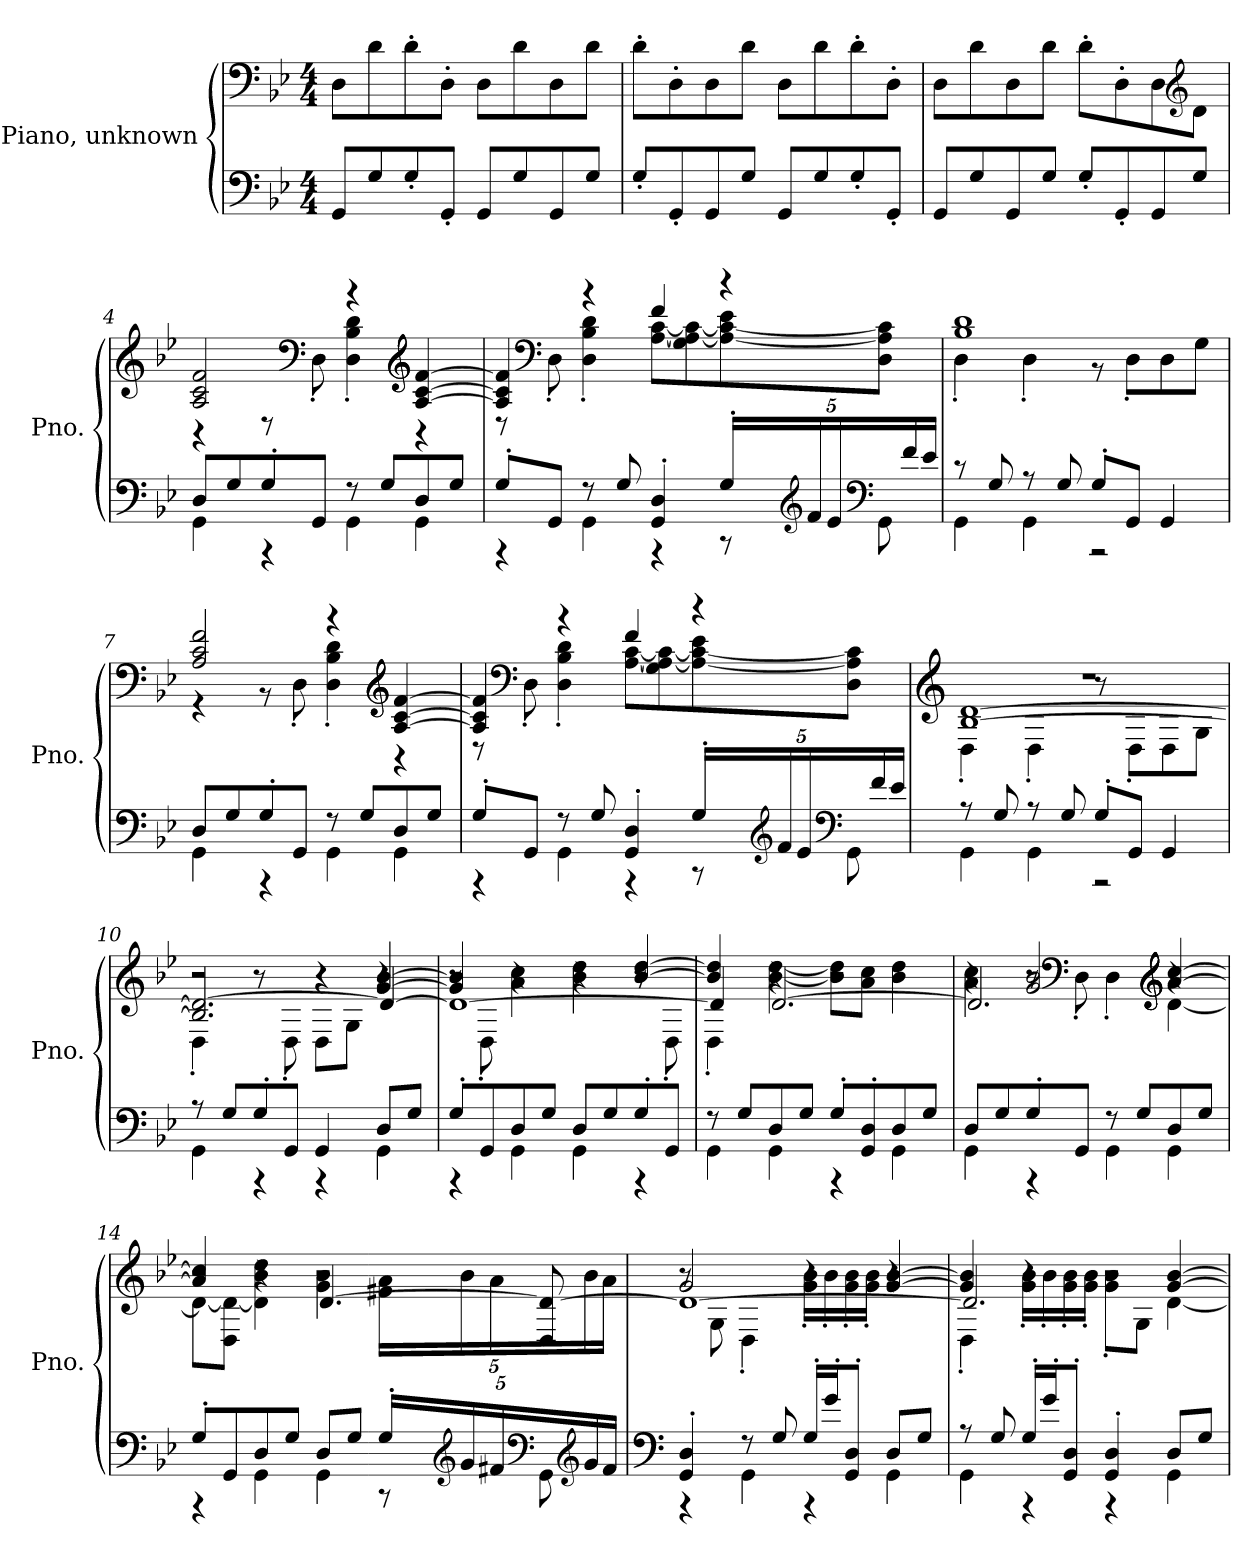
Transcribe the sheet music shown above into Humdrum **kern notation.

**kern	**kern
*part1	*part1
*staff2	*staff1
*I"Piano, unknown	*
*I'Pno.	*
*clefF4	*clefF4
*k[b-e-]	*k[b-e-]
*M4/4	*M4/4
*MM120	*MM120
=1	=1
8GG/L	8D\L
8G/	8d\
8G'/	8d'\
8GG'/J	8D'\J
8GG/L	8D\L
8G/	8d\
8GG/	8D\
8G/J	8d\J
=2	=2
8G'/L	8d'\L
8GG'/	8D'\
8GG/	8D\
8G/J	8d\J
8GG/L	8D\L
8G/	8d\
8G'/	8d'\
8GG'/J	8D'\J
=3	=3
8GG/L	8D\L
8G/	8d\
8GG/	8D\
8G/J	8d\J
8G'/L	8d'\L
8GG'/	8D'\
8GG/	8D\
*	*clefG2
8G/J	8d\J
=4	=4
*^	*^
8D/L	4GG\	2A/ 2c/ 2f/	4r
8G/	.	.	.
8G'/	4r	.	8r
*	*	*clefF4	*
8GG/J	.	.	8D'\
8r	4GG\	4r	4D\' 4B-\' 4d\'
8G/L	.	.	.
*	*	*clefG2	*
8D/	4GG\	[4A/ [4c/ [4f/	4r
8G/J	.	.	.
!!LO:LB:g=z	!!
=5	=5	=5	=5
8G'/L	4r	4A/] 4c/] 4f/]	8r
*	*	*clefF4	*
8GG/J	.	.	8D'\
8r	4GG\	4r	4D\' 4B-\' 4d\'
8G/	.	.	.
4GG/' 4D/'	4r	4f/	[8A\ [8c\L
.	.	.	8G\ 8A\_ 8c\_
*Xbrackettup	*	*	*
20G'/LL	8r	4r	8A\_ 8c\_ 8e-\
*clefG2	*	*	*
20f/	.	.	.
20e-/	.	.	.
*clefF4	*	*	*
.	8GG\	.	8D\ 8A\] 8c\]J
20f/	.	.	.
20e-/JJ	.	.	.
=6	=6	=6	=6
8r	4GG\	1B- 1d	4D'\
8G/	.	.	.
8r	4GG\	.	4D'\
8G/	.	.	.
8G'/L	2r	.	8r
8GG/J	.	.	8D'\L
4GG/	.	.	8D\
.	.	.	8G\J
=7	=7	=7	=7
8D/L	4GG\	2A/ 2c/ 2f/	4r
8G/	.	.	.
8G'/	4r	.	8r
8GG/J	.	.	8D'\
8r	4GG\	4r	4D\' 4B-\' 4d\'
8G/L	.	.	.
*	*	*clefG2	*
8D/	4GG\	[4A/ [4c/ [4f/	4r
8G/J	.	.	.
!!LO:LB:g=z	!!
=8	=8	=8	=8
8G'/L	4r	4A/] 4c/] 4f/]	8r
*	*	*clefF4	*
8GG/J	.	.	8D'\
8r	4GG\	4r	4D\' 4B-\' 4d\'
8G/	.	.	.
4GG/' 4D/'	4r	4f/	[8A\ [8c\L
.	.	.	8G\ 8A\_ 8c\_
20G'/LL	8r	4r	8A\_ 8c\_ 8e-\
*clefG2	*	*	*
20f/	.	.	.
20e-/	.	.	.
*clefF4	*	*	*
.	8GG\	.	8D\ 8A\] 8c\]J
20f/	.	.	.
20e-/JJ	.	.	.
*	*	*v	*v
=9	=9	=9
*	*	*clefG2
*	*	*^
*	*	*	*^
8r	4GG\	1r	4D'\	[1B- [1d
8G/	.	.	.	.
8r	4GG\	.	4D'\	.
8G/	.	.	.	.
8G'/L	2r	.	8r	.
8GG/J	.	.	8D'\L	.
4GG/	.	.	8D\	.
.	.	.	8G\J	.
=10	=10	=10	=10	=10
8r	4GG\	2r	4D'\	2.B-/] 2.d/_
8G/L	.	.	.	.
8G'/	4r	.	8r	.
8GG/J	.	.	8D'\	.
4GG/	4r	4r	8D\L	.
.	.	.	8G\J	.
8D/L	4GG\	[4g/ [4b-/	4r	4d/_
8G/J	.	.	.	.
!!LO:LB:g=z	!!	!!
=11	=11	=11	=11	=11
8G'/L	4r	4g/] 4b-/]	8r	1d_
8GG/	.	.	8D'\	.
8D/	4GG\	4r	4a\ 4cc\	.
8G/J	.	.	.	.
8D/L	4GG\	4r	4b-\ 4dd\	.
8G/	.	.	.	.
8G'/	4r	[4b-/ [4dd/	8r	.
8GG/J	.	.	8D'\	.
=12	=12	=12	=12	=12
8r	4GG\	4b-/] 4dd/]	4D'\	4d/]
8G/L	.	.	.	.
8D/	4GG\	4r	[4b-\ [4dd\	[2.d/
8G/J	.	.	.	.
8G'/L	4r	2r	8b-\] 8dd\]L	.
8GG/' 8D/'	.	.	8a\ 8cc\J	.
8D/	4GG\	.	4b-\ 4dd\	.
8G/J	.	.	.	.
=13	=13	=13	=13	=13
8D/L	4GG\	4r	4a\ 4cc\	2.d/]
8G/	.	.	.	.
8G'/	4r	2g/ 2b-/	8r	.
*	*	*clefF4	*	*
8GG/J	.	.	8D'\	.
8r	4GG\	.	4D'\	.
8G/L	.	.	.	.
*	*	*clefG2	*	*
8D/	4GG\	[4a/ [4cc/	[4d\	4r
8G/J	.	.	.	.
!!LO:LB:g=z	!!	!!
=14	=14	=14	=14	=14
8G'/L	4r	4a/] 4cc/]	8d\L_	2r
8GG/	.	.	8D\ 8d\_J	.
8D/	4GG\	4r	4d\] 4b-\ 4dd\	.
8G/J	.	.	.	.
8D/L	4GG\	2r	4g\ 4b-\	[4.d/
8G/J	.	.	.	.
*	*	*	*Xbrackettup	*
20G'/LL	8r	.	20f#X\ 20a\LL	.
*clefG2	*	*	*	*
20g/	.	.	20b-\	.
20f#X/	.	.	20a\	.
*clefF4	*	*	*	*
.	8GG\	.	.	8D/ 8d/_
*clefG2	*	*	*	*
20g/	.	.	20b-\	.
20f#/JJ	.	.	20a\JJ	.
=15	=15	=15	=15	=15
*clefF4	*	*	*	*
4GG/' 4D/'	4r	2g/	8r	1d_
.	.	.	8G\	.
8r	4GG\	.	4D'\	.
8G/	.	.	.	.
16G'/LL	4r	4r	16g\' 16b-\'LL	.
16g'/J	.	.	16b-'\	.
8GG/' 8D/'J	.	.	16g\' 16b-\'	.
.	.	.	16g\' 16b-\'JJ	.
8D/L	4GG\	[4g/ [4b-/	4r	.
8G/J	.	.	.	.
=16	=16	=16	=16	=16
8r	4GG\	4g/] 4b-/]	4D'\	2.d/]
8G/	.	.	.	.
16G'/LL	4r	4r	16g\' 16b-\'LL	.
16g'/J	.	.	16b-'\	.
8GG/' 8D/'J	.	.	16g\' 16b-\'	.
.	.	.	16g\' 16b-\'JJ	.
4GG/' 4D/'	4r	2r	8g\' 8b-\'L	.
.	.	.	8G\J	.
8D/L	4GG\	.	[4d\	[4g/ [4b-/
8G/J	.	.	.	.
*v	*v	*	*	*
*	*v	*v	*v
=	=
*-	*-
